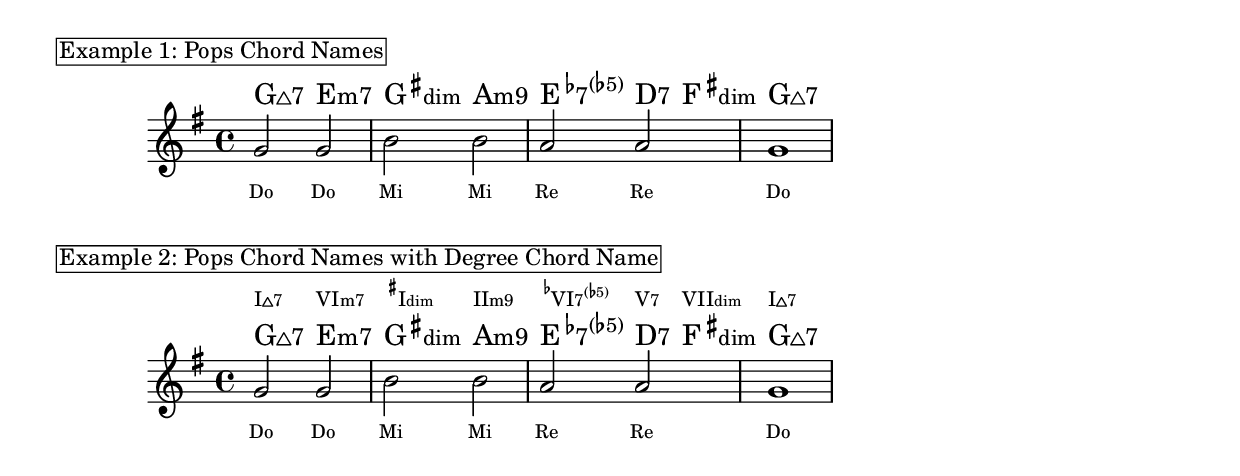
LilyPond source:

\version "2.23.12"
\version "2.23.12"

% コードモディファイヤーのマークアップをカスタマイズする。

%% modification of the procedure "chordRootNamer", Pops Chord Name
%%---- Definition of chord alterations -------
%%  (based on https://github.com/artemispax/lilyscores)
#(define (popsChordRootNamer pitch majmin)  ;majmin is a required argument for "chordNamer", but not used here
  (let* ((alt (ly:pitch-alteration pitch)))
    (make-line-markup
      (list
        (make-simple-markup
          (vector-ref #("C" "D" "E" "F" "G" "A" "B")
            (ly:pitch-notename pitch)))
        (if (= alt 0)      ; alteration ?
          (markup "")      ; do nothing
          (make-line-markup ; markup sharp or flat
            (list
              (make-hspace-markup (if (= alt FLAT) 0.5 0.5))
              (make-fontsize-markup -2.5
                (make-raise-markup 1.2 (alteration->text-accidental-markup alt))
              )
              (make-hspace-markup (if (= alt SHARP) 0.2 0.1))
            ))
        )
      )
    )
  )
)

%% modification of the procedure "chordRootNamer", Roman Number Degree Chord Name
%% works only C Major. so need "translate to c" block on outside.
#(define (CMajDegreeNamer pitch majmin)  ;majmin is a required argument for "chordNamer", but not used here
  (let* ((alt (ly:pitch-alteration pitch)))
    (make-line-markup
      (list
        (if (= alt 0)      ; alteration ?
          (markup "")      ; do nothing
          (make-line-markup ; markup sharp or flat
            (list
              (make-hspace-markup (if (= alt FLAT) 0.5 0.5))
              (make-fontsize-markup -2.5
                (make-raise-markup 1.2 (alteration->text-accidental-markup alt))
              )
              (make-hspace-markup (if (= alt SHARP) 0.2 0.1))
            ))
        )
        (make-simple-markup
          (vector-ref #("I" "II" "III" "IV" "V" "VI" "VII")
            (ly:pitch-notename pitch)))
      )
    )
  )
)


%accSharp = \markup { \super \sharp }
%accFlat  = \markup { \super \flat }
accSharp = \markup { \musicglyph "accidentals.sharp.figbass" }
accFlat = \markup { \musicglyph "accidentals.flat.figbass" }

popsChordExceptMarkup = {
% power
  <c g>1-\markup		{ \fontsize #-1.5 { "5" } } % :5
  <c g d'>1-\markup		{ \fontsize #-2.5 { "59" } } % :5.9
  <c e g d'>1-\markup		{ \fontsize #-2.5 { "add9" } } % ?

% major 3rd
  <c e g a>1-\markup		{ \fontsize #-1.5 { "6" } } % :6
  <c e g a d'>1-\markup		{ \fontsize #-1.5 { "69" } } % :6.9
  <c e g b>1-\markup		{ \fontsize #-1.5 { #whiteTriangleMarkup "7" } } % :maj7
  <c e g b d'>1-\markup		{ \fontsize #-1.5 { #whiteTriangleMarkup "9" } } % :maj9
  <c e g b f'>1-\markup		{ \fontsize #-1.5 { #whiteTriangleMarkup "7" \super { "(11)" } } } % :maj7.11
  <c e g b fis'>1-\markup	{ \fontsize #-1.5 { #whiteTriangleMarkup "7" \super { "(" \accSharp "11)" } } } % :maj7.11+
  <c e g b as'>1-\markup	{ \fontsize #-1.5 { #whiteTriangleMarkup "7" \super { "(" \accFlat "13)" } } } % :maj7.13-
  <c e g b a'>1-\markup		{ \fontsize #-1.5 { #whiteTriangleMarkup "7" \super { "(13)" } } } % :maj7.13

% minor 3rd
  <c es g>1-\markup		{ \fontsize #-1.5 { "m" } } % :m
  <c es g a>1-\markup		{ \fontsize #-1.5 { "m6" } } % :m.6
  <c es g bes>1-\markup		{ \fontsize #-1.5 { "m7" } } % :m7
  <c es ges bes>1-\markup	{ \fontsize #-1.5 { "m7" \super { "(" \accFlat "5)" } } } % :m7.5-
  <c es gis bes>1-\markup	{ \fontsize #-1.5 { "m7" \super { "(" \accSharp "5)" } } } % :m7.5+
  <c es g bes d'>1-\markup	{ \fontsize #-1.5 { "m9" } } % :m9
  <c es g bes f'>1-\markup	{ \fontsize #-1.5 { "m7" \super { "(11)" } } } % :m7.11
  <c es g bes fis'>1-\markup	{ \fontsize #-1.5 { "m7" \super { "(" \accSharp "11)" } } } % :m7.11+
  <c es g bes as'>1-\markup	{ \fontsize #-1.5 { "m7" \super { "(" \accFlat "13)" } } } % :m7.13-
  <c es g bes a'>1-\markup	{ \fontsize #-1.5 { "m7" \super { "(13)" } } } % :m7.13
  <c es g b'>1-\markup		{ \fontsize #-1.5 { "m7" \super { "(maj7)" } } } % :m.maj7

% dominant 7th
  <c e g bes>1-\markup		{ \fontsize #-1.5 { "7" } } % :7
  <c e g bes d'>1-\markup	{ \fontsize #-1.5 { "9" } } % :9
  <c e g bes des'>1-\markup	{ \fontsize #-1.5 { "7" \super { "(" \accFlat "9)" } } } % :9-
  <c e g bes dis'>1-\markup	{ \fontsize #-1.5 { "7" \super { "(" \accSharp "9)" } } } % :9+
  <c e g bes f'>1-\markup	{ \fontsize #-1.5 { "7" \super { "(11)" } } } % :7.11
  <c e g bes fis'>1-\markup	{ \fontsize #-1.5 { "7" \super { "(" \accSharp "11)" } } } % :7.11+
  <c e g bes as'>1-\markup	 { \fontsize #-1.5 { "7" \super { "(" \accFlat "13)" } } } % :7.13-
  <c e g bes a'>1-\markup	 { \fontsize #-1.5 { "7" \super { "(13)" } } } % :7.13
  <c e g bes d' f'>1-\markup	 { \fontsize #-1.5 { "7" \super { "(9,11)" } } } % :9.13
  <c e g bes d' fis'>1-\markup	 { \fontsize #-1.5 { "7" \super { "(9," \accSharp "11)" } } } % :9.11+
  <c e g bes d' as'>1-\markup	 { \fontsize #-1.5 { "7" \super { "(9," \accFlat "13)" } } } % :9.13-
  <c e g bes d' a'>1-\markup	 { \fontsize #-1.5 { "7" \super { "(9,13)" } } } % :9.13
  <c e g bes des' f'>1-\markup   { \fontsize #-1.5 { "7" \super { "(" \accFlat "9,11)" } } } % :9-.11
  <c e g bes des' fis'>1-\markup { \fontsize #-1.5 { "7" \super { "(" \accFlat "9," \accSharp "11)" } } } % :9-.11+
  <c e g bes des' as'>1-\markup	 { \fontsize #-1.5 { "7" \super { "(" \accFlat "9," \accFlat "13)" } } } % :9-.13-
  <c e g bes des' a'>1-\markup	 { \fontsize #-1.5 { "7" \super { "(" \accFlat "9,13)" } } } % :9-.13
  <c e g bes dis' f'>1-\markup   { \fontsize #-1.5 { "7" \super { "(" \accSharp "9,11)" } } } % :9+.11
  <c e g bes dis' fis'>1-\markup { \fontsize #-1.5 { "7" \super { "(" \accSharp "9," \accSharp "11)" } } } % :9+.11+
  <c e g bes dis' as'>1-\markup	 { \fontsize #-1.5 { "7" \super { "(" \accSharp "9," \accFlat "13)" } } } % :9+.13-
  <c e g bes dis' a'>1-\markup	 { \fontsize #-1.5 { "7" \super { "(" \accSharp "9,13)" } } } % :9+.13
  %% I don't need "g1:9-.11+.13-" etc.

% dominant 7th -5
  <c e ges bes>1-\markup	{ \fontsize #-1.5 { "7" } \super { "(" \accFlat "5)" } } % :7.5-
  <c e ges bes d'>1-\markup	{ \fontsize #-1.5 { "9" } \super { "(" \accFlat "5)" } } % :9.5-
  <c e ges bes des'>1-\markup	{ \fontsize #-1.5 { "7" } \super { "(" \accFlat "5," \accFlat "9)" } } % :9-.5-
  <c e ges bes dis'>1-\markup	{ \fontsize #-1.5 { "7" } \super { "(" \accFlat "5," \accSharp "9)" } } % :9+.5-

% dominant 7th +5
  <c e gis bes>1-\markup	{ \fontsize #-1.5 { "7" } \super { "(" \accSharp "5)" } } % :7.5+  :aug7
  <c e gis bes d'>1-\markup	{ \fontsize #-1.5 { "9" } \super { "(" \accSharp "5)" } } % :9.5+
  <c e gis bes des'>1-\markup	{ \fontsize #-1.5 { "7" } \super { "(" \accSharp "5," \accFlat "9)" } } % :9-.5+
  <c e gis bes dis'>1-\markup	{ \fontsize #-1.5 { "7" } \super { "(" \accSharp "5," \accSharp "9)" } } % :9+.5+

% diminish
  <c es ges>1-\markup		{ \fontsize #-2.5 { "dim5" } } % :dim
  <c es ges beses>1-\markup	{ \fontsize #-2.5 { "dim" } } % :dim7
  <c es ges b>1-\markup		{ \fontsize #-2.5 { "dim" \super { "(" #whiteTriangleMarkup "7)" } } }

% augument
  <c e gis>1-\markup		{ \fontsize #-2.5 { "aug" } } % :aug
  <c e gis b>1-\markup		{ \fontsize #-2.5 { "aug" \super { "(" #whiteTriangleMarkup "7)" } } }

% suspended
  <c d g>1-\markup		{ \fontsize #-3 { "sus2" } }
  <c f g>1-\markup		{ \fontsize #-3 { "sus4" } }
  <c f g bes>1-\markup		{ \fontsize #-1.5 { "7" } \fontsize #-3 { "sus4" }}

}

popsChordExcept = #(append
  (sequential-music-to-chord-exceptions popsChordExceptMarkup #t)
  ignatzekExceptions)

\layout {
  \override ChordName.font-family = #'roman
  \override ChordName.font-size = #2.0
  \context {
    \ChordNames

    chordRootNamer = #popsChordRootNamer  % update the chord names
    %%chordRootNamer = #CMajDegreeNamer   % update the chord names

    chordNameExceptions = #popsChordExcept  % update the chord exceptions
  }
}




myOriginalKey = c
myTargetKey = g

myChord = \chordmode
{
  \key c \major
  c2:maj7 a2:m7 | cis2:dim7 d2:m9 | as2:7.5- g4:7 b4:dim7 | c1:maj7 |
}

myMelody =
\relative c' {
  \key c \major
  c2 c | e2 e | d2 d | c1 |
}
\addlyrics {
  Do Do Mi Mi Re Re Do
}

\markup { \box {"Example 1: Pops Chord Names"} }

\score {

  \transpose \myOriginalKey \myTargetKey { % transpose OriginalKey to TargetKey
    <<
     \new ChordNames \myChord
     \new Staff \myMelody
    >>
  }

  \layout {
    \override LyricText.font-size = #-1.6
    \override ChordName.font-size = #2.0
    \context {
      \ChordNames
      chordRootNamer = #popsChordRootNamer  % update the chord names
    }
  }
}


\markup { \box { "Example 2: Pops Chord Names with Degree Chord Name" } }

\score {

  \transpose \myOriginalKey \myTargetKey { % transpose OriginalKey to TargetKey
    <<
      %%% Degree Chord Names
      \new ChordNames \with {
	\override ChordName.font-size = #-1
	chordRootNamer = #CMajDegreeNamer     % update the chord names
      }
      \transpose \myTargetKey c { % transpose back to "C" Key
	\myChord
      }

      %%% Normal Chord Names
      \new ChordNames \with {
	chordRootNamer = #popsChordRootNamer  % update the chord names
      }
      \myChord
      
      %%% Song
      \new Staff \myMelody
    >>
  }

  \layout {
    \override LyricText.font-size = #-1.6
    \override ChordName.font-size = #2.0
  }
}
